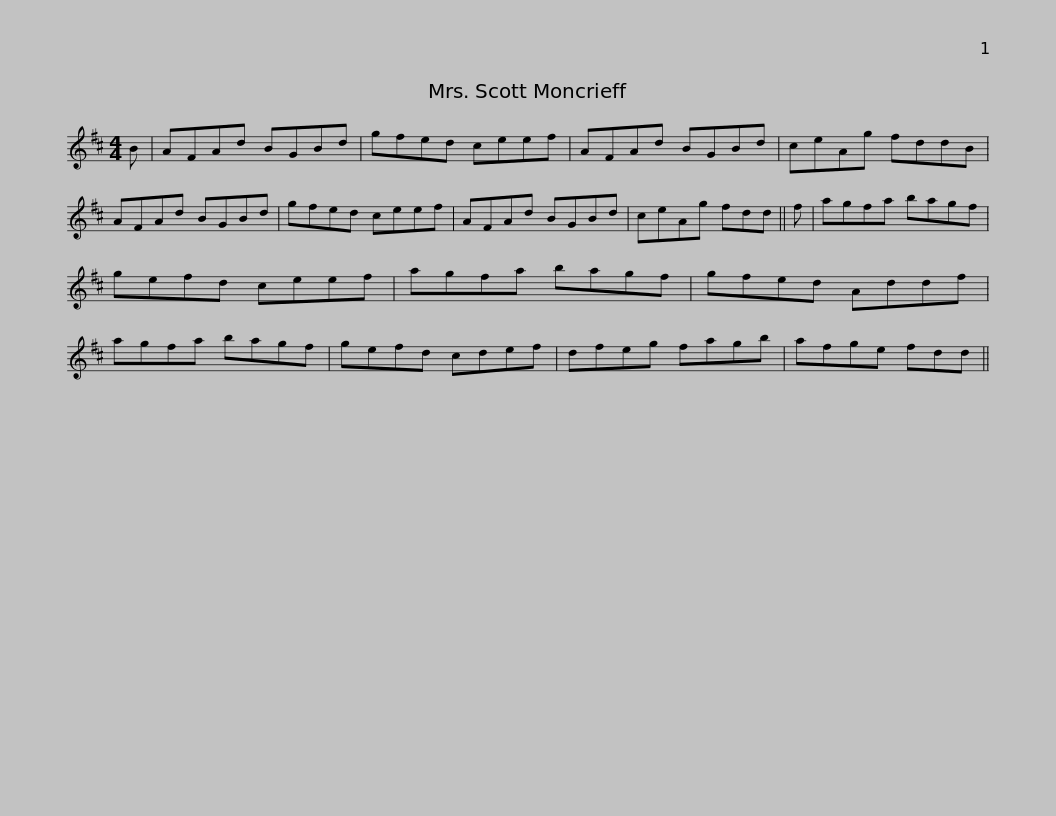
X:1
L:1/8
M:4/4
I:linebreak $
K:D
V:1 treble
V:1
 B | AFAd BGBd | gfed ceef | AFAd BGBd | ceAg fddB | %5
 AFAd BGBd |$ gfed ceef | AFAd BGBd | ceAg fdd || f | %10
 agfa bagf | gefd ceef |$ agfa bagf | gfed Addf | agfa bagf | %15
 gefd cdef | dfeg fagb |$ afge fdd || %18
